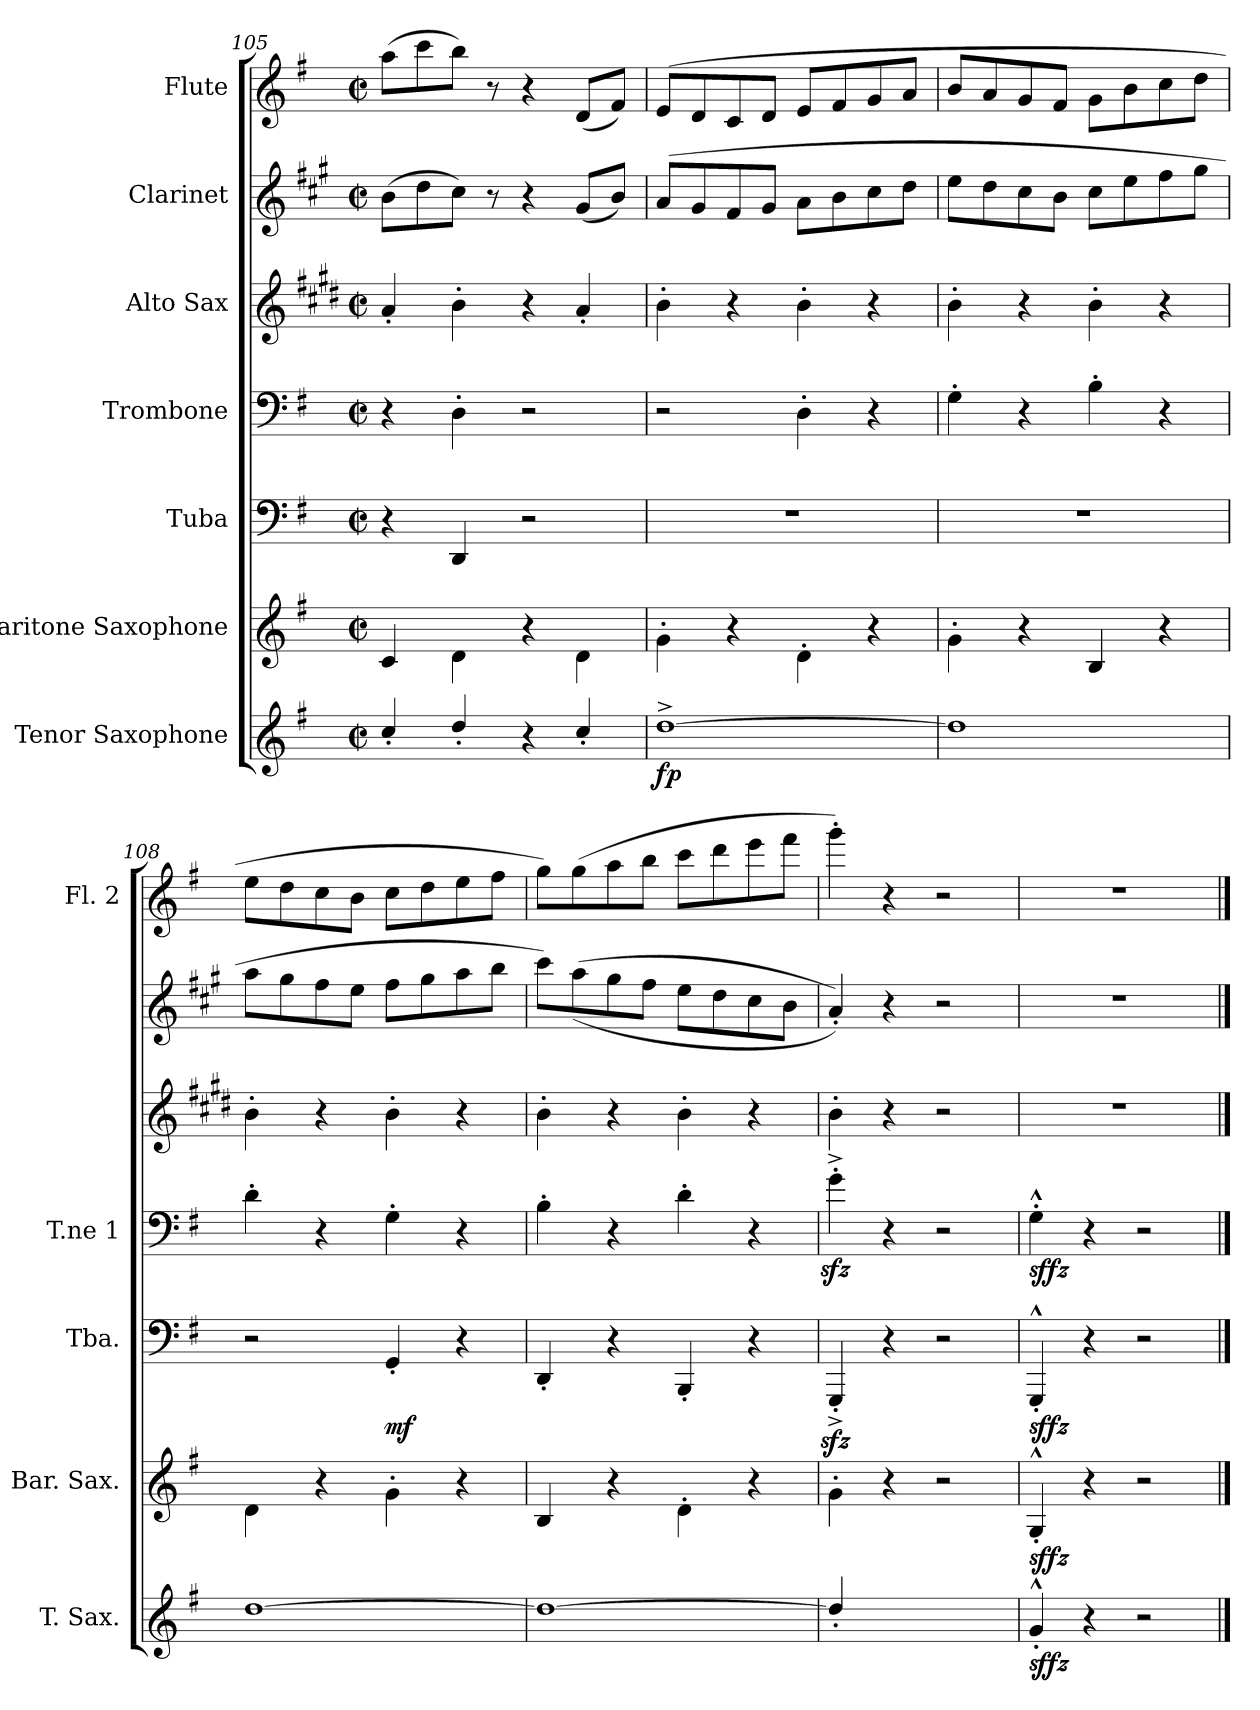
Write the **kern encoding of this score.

**kern	**dynam	**kern	**dynam	**kern	**dynam	**kern	**dynam	**kern	**kern	**kern
*part7	*part7	*part6	*part6	*part5	*part5	*part4	*part4	*part3	*part2	*part1
*staff7	*staff7	*staff6	*staff6	*staff5	*staff5	*staff4	*staff4	*staff3	*staff2	*staff1
*I"Tenor Saxophone	*	*I"Baritone Saxophone	*	*I"Tuba	*	*I"Trombone	*	*I"Alto Sax	*I"Clarinet	*I"Flute
*I'T. Sax.	*	*I'Bar. Sax.	*	*I'Tba.	*	*I'T.ne 1	*	*	*	*I'Fl. 2
!!LO:PB:g=z
*clefG2	*	*clefG2	*	*clefF4	*	*clefF4	*	*clefG2	*clefG2	*clefG2
*ITrd8c14	*	*ITrd12c21	*	*	*	*	*	*ITrd5c9	*ITrd1c2	*
*k[f#]	*	*k[f#]	*	*k[f#]	*	*k[f#]	*	*k[f#]	*k[f#]	*k[f#]
*	*	*	*	*G:	*	*G:	*	*	*	*G:
*M2/2	*	*M2/2	*	*M2/2	*	*M2/2	*	*M2/2	*M2/2	*M2/2
*met(c|)	*	*met(c|)	*	*met(c|)	*	*met(c|)	*	*met(c|)	*met(c|)	*met(c|)
=105	=105	=105	=105	=105	=105	=105	=105	=105	=105	=105
4c'/	.	4C/	.	4r	.	4r	.	4c'/	(>8a\L	(>8aa\L
.	.	.	.	.	.	.	.	.	8cc\	8ccc\
4d'/	.	4D\	.	4DD/	.	4D'\	.	4d'\	8b\J)	8bb\J)
.	.	.	.	.	.	.	.	.	8r	8r
4r	.	4r	.	2r	.	2r	.	4r	4r	4r
4c'/	.	4D\	.	.	.	.	.	4c'/	(8f#/L	(8d/L
.	.	.	.	.	.	.	.	.	8a/J)	8f#/J)
=106	=106	=106	=106	=106	=106	=106	=106	=106	=106	=106
!	!LO:DY:b	!	!	!	!	!	!	!	!	!
[1d^	fp	4G'\	.	1r	.	2r	.	4d'\	(>8g/L	(>8e/L
.	.	.	.	.	.	.	.	.	8f#/	8d/
.	.	4r	.	.	.	.	.	4r	8e/	8c/
.	.	.	.	.	.	.	.	.	8f#/J	8d/J
.	.	4D'\	.	.	.	4D'\	.	4d'\	8g\L	8e/L
.	.	.	.	.	.	.	.	.	8a\	8f#/
.	.	4r	.	.	.	4r	.	4r	8b\	8g/
.	.	.	.	.	.	.	.	.	8cc\J	8a/J
=107	=107	=107	=107	=107	=107	=107	=107	=107	=107	=107
1d]	.	4G'\	.	1r	.	4G'\	.	4d'\	8dd\L	8b/L
.	.	.	.	.	.	.	.	.	8cc\	8a/
.	.	4r	.	.	.	4r	.	4r	8b\	8g/
.	.	.	.	.	.	.	.	.	8a\J	8f#/J
.	.	4BB/	.	.	.	4B'\	.	4d'\	8b\L	8g\L
.	.	.	.	.	.	.	.	.	8dd\	8b\
.	.	4r	.	.	.	4r	.	4r	8ee\	8cc\
.	.	.	.	.	.	.	.	.	8ff#\J	8dd\J
=108	=108	=108	=108	=108	=108	=108	=108	=108	=108	=108
[1d	.	4D\	.	2r	.	4d'\	.	4d'\	8gg\L	8ee\L
.	.	.	.	.	.	.	.	.	8ff#\	8dd\
.	.	4r	.	.	.	4r	.	4r	8ee\	8cc\
.	.	.	.	.	.	.	.	.	8dd\J	8b\J
!	!	!	!	!	!LO:DY:b	!	!	!	!	!
.	.	4G'\	.	4GG'/	mf	4G'\	.	4d'\	8ee\L	8cc\L
.	.	.	.	.	.	.	.	.	8ff#\	8dd\
.	.	4r	.	4r	.	4r	.	4r	8gg\	8ee\
.	.	.	.	.	.	.	.	.	8aa\J	8ff#\J
=109	=109	=109	=109	=109	=109	=109	=109	=109	=109	=109
1d_	.	4BB/	.	4DD'/	.	4B'\	.	4d'\	8bb\L)	8gg\L)
.	.	.	.	.	.	.	.	.	(>(>8gg\	(>8gg\
.	.	4r	.	4r	.	4r	.	4r	8ff#\	8aa\
.	.	.	.	.	.	.	.	.	8ee\J	8bb\J
.	.	4D'\	.	4BBB'/	.	4d'\	.	4d'\	8dd\L	8ccc\L
.	.	.	.	.	.	.	.	.	8cc\	8ddd\
.	.	4r	.	4r	.	4r	.	4r	8b\	8eee\
.	.	.	.	.	.	.	.	.	8a\J	8fff#\J
=110	=110	=110	=110	=110	=110	=110	=110	=110	=110	=110
4d'/]	.	4G'\	.	4GGGzz<^'/	.	4gzz<^'\	.	4d'\	4g'/))	4ggg'\)
2.ryy	.	4r	.	4r	.	4r	.	4r	4r	4r
.	.	2r	.	2r	.	2r	.	2r	2r	2r
=111	=111	=111	=111	=111	=111	=111	=111	=111	=111	=111
!	!LO:DY:b	!	!LO:DY:b	!	!LO:DY:b	!	!LO:DY:b	!	!	!
4G^^'/	sffz	4GG^^'/	sffz	4GGG^^'/	sffz	4G^^'\	sffz	1r	1r	1r
4r	.	4r	.	4r	.	4r	.	.	.	.
2r	.	2r	.	2r	.	2r	.	.	.	.
==	==	==	==	==	==	==	==	==	==	==
*-	*-	*-	*-	*-	*-	*-	*-	*-	*-	*-
